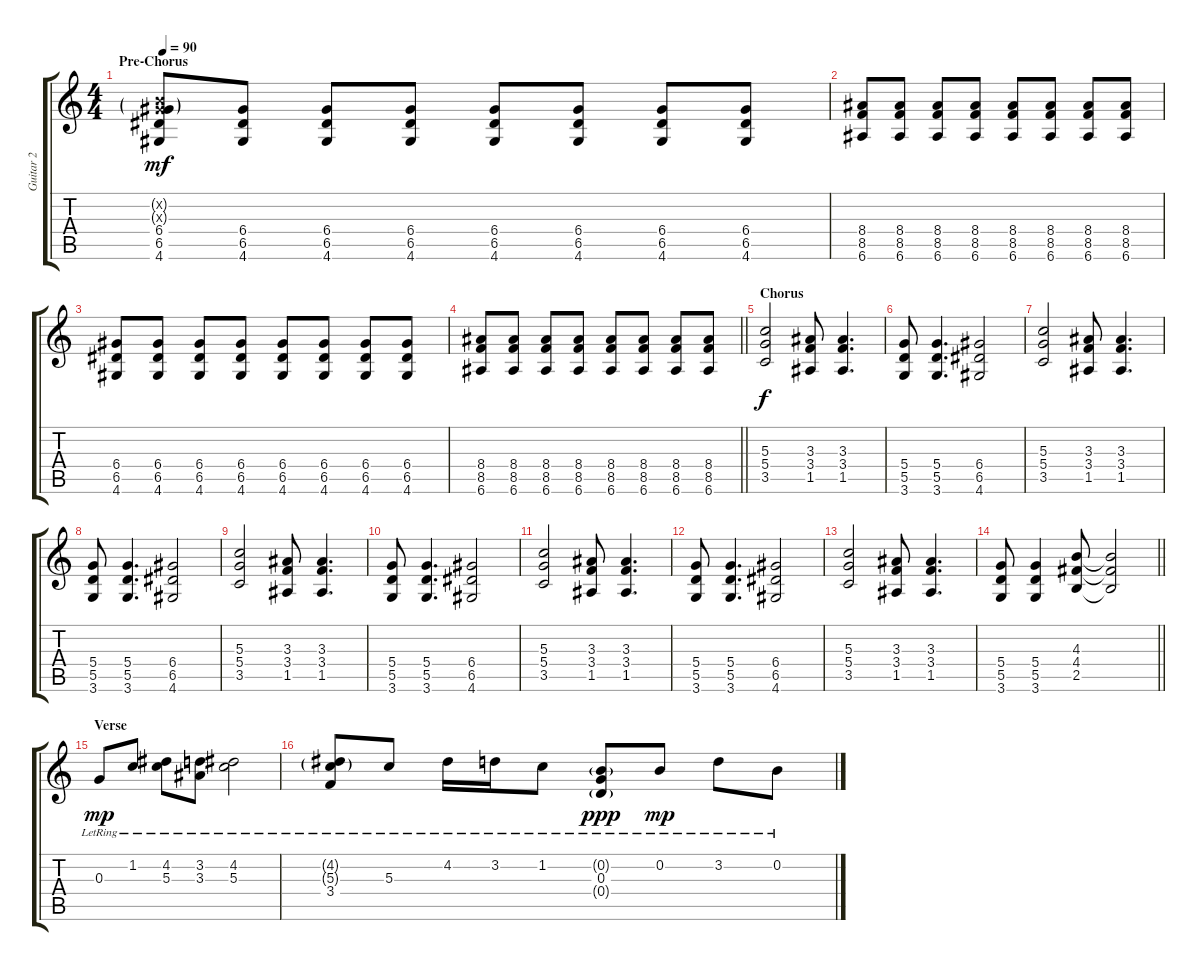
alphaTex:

\track ("Guitar 2" "Guitar 2") {instrument distortionguitar}
\staff {score tabs}
\tuning (E4 B3 G3 D3 A2 E2) {hide}
\ts (4 4)
\section ("" "Pre-Chorus")
\tempo 90
\clef g2
\ks c
(0.2{g x} 0.3{g x} 6.4 6.5 4.6).8{dy mf} (6.4 6.5 4.6).8 (6.4 6.5 4.6).8 (6.4 6.5 4.6).8 (6.4 6.5 4.6).8 (6.4 6.5 4.6).8 (6.4 6.5 4.6).8 (6.4 6.5 4.6).8 |
(8.4 8.5 6.6).8 (8.4 8.5 6.6).8 (8.4 8.5 6.6).8 (8.4 8.5 6.6).8 (8.4 8.5 6.6).8 (8.4 8.5 6.6).8 (8.4 8.5 6.6).8 (8.4 8.5 6.6).8 |
(6.4 6.5 4.6).8 (6.4 6.5 4.6).8 (6.4 6.5 4.6).8 (6.4 6.5 4.6).8 (6.4 6.5 4.6).8 (6.4 6.5 4.6).8 (6.4 6.5 4.6).8 (6.4 6.5 4.6).8 |
\barLineRight lightlight
(8.4 8.5 6.6).8 (8.4 8.5 6.6).8 (8.4 8.5 6.6).8 (8.4 8.5 6.6).8 (8.4 8.5 6.6).8 (8.4 8.5 6.6).8 (8.4 8.5 6.6).8 (8.4 8.5 6.6).8 |
\section ("" "Chorus")
(5.3 5.4 3.5).2{dy f} (3.3 3.4 1.5).8 (3.3 3.4 1.5).4{d} |
(5.4 5.5 3.6).8 (5.4 5.5 3.6).4{d} (6.4 6.5 4.6).2 |
(5.3 5.4 3.5).2 (3.3 3.4 1.5).8 (3.3 3.4 1.5).4{d} |
(5.4 5.5 3.6).8 (5.4 5.5 3.6).4{d} (6.4 6.5 4.6).2 |
(5.3 5.4 3.5).2 (3.3 3.4 1.5).8 (3.3 3.4 1.5).4{d} |
(5.4 5.5 3.6).8 (5.4 5.5 3.6).4{d} (6.4 6.5 4.6).2 |
(5.3 5.4 3.5).2 (3.3 3.4 1.5).8 (3.3 3.4 1.5).4{d} |
(5.4 5.5 3.6).8 (5.4 5.5 3.6).4{d} (6.4 6.5 4.6).2 |
(5.3 5.4 3.5).2 (3.3 3.4 1.5).8 (3.3 3.4 1.5).4{d} |
\barLineRight lightlight
(5.4 5.5 3.6).8 (5.4 5.5 3.6).4 (4.3 4.4 2.5).8 (4.3{t} 4.4{t} 2.5{t}).2 |
\section ("" "Verse")
0.3{lr}.8{dy mp} 1.2{lr}.8 (4.2{lr} 5.3{lr}).8 (3.2{lr} 3.3{lr}).8 (4.2{lr} 5.3{lr}).2 |
(4.2{g} 5.3{g} 3.4{lr}).8 5.3{lr}.8 4.2{lr}.16 3.2{lr}.16 1.2{lr}.8 (0.2{g} 0.3{lr} 0.4{g}).8{dy ppp} 0.2{lr}.8{dy mp} 3.2{lr}.8 0.2{lr}.8
